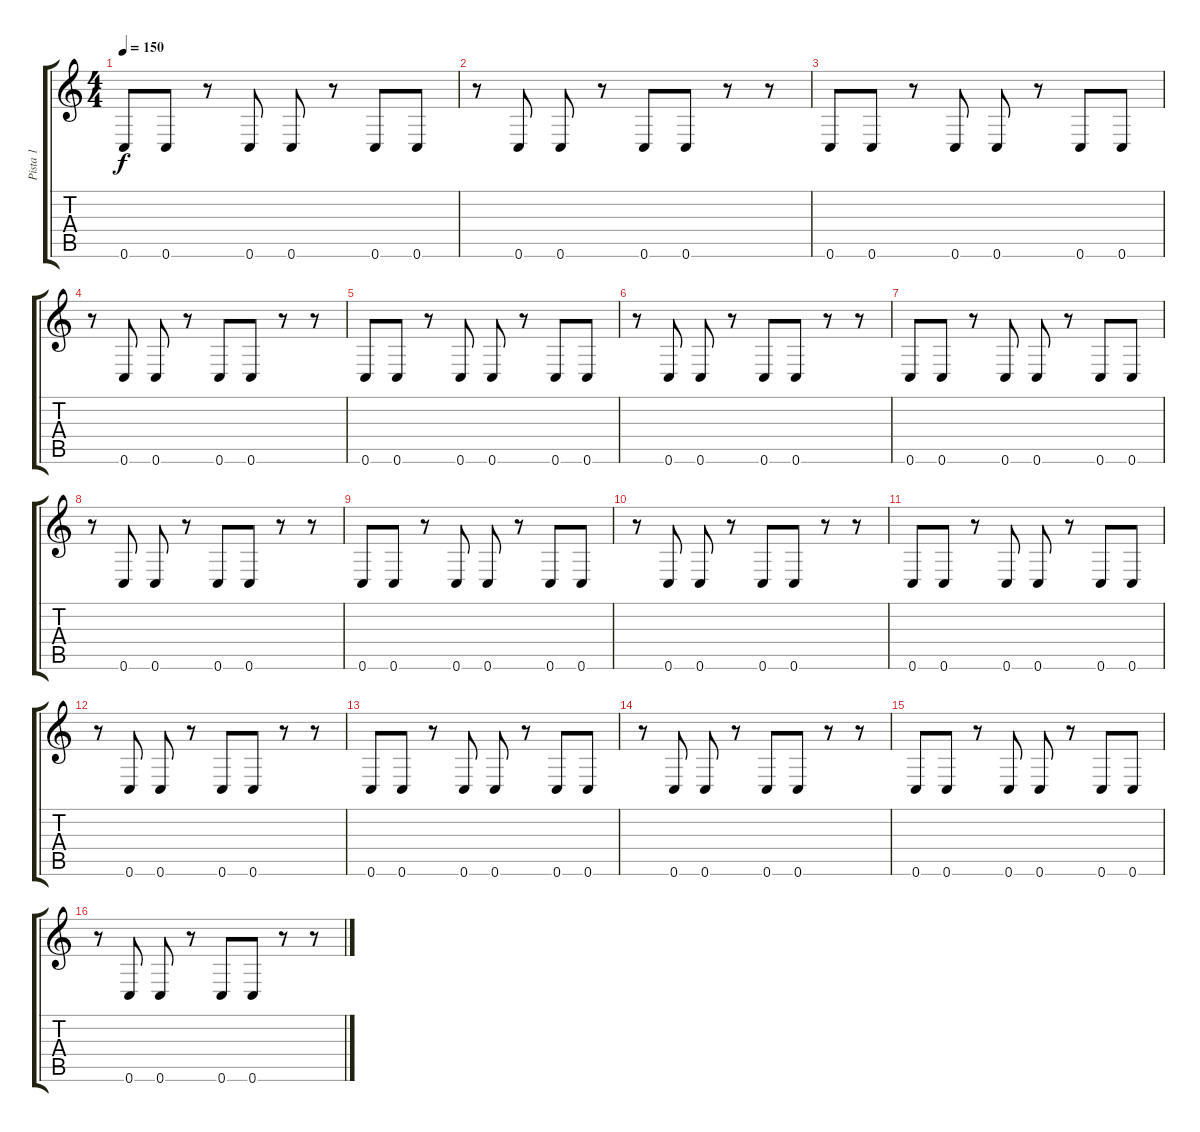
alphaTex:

\track ("Pista 1" "Pista 1") {instrument distortionguitar}
\staff {score tabs}
\tuning (E4 C4 G3 C3 G2 C2) {hide}
\ts (4 4)
\tempo 150
\clef g2
\ks c
0.6.8{dy f} 0.6.8 r.8 0.6.8 0.6.8 r.8 0.6.8 0.6.8 |
r.8 0.6.8 0.6.8 r.8 0.6.8 0.6.8 r.8 r.8 |
0.6.8 0.6.8 r.8 0.6.8 0.6.8 r.8 0.6.8 0.6.8 |
r.8 0.6.8 0.6.8 r.8 0.6.8 0.6.8 r.8 r.8 |
0.6.8 0.6.8 r.8 0.6.8 0.6.8 r.8 0.6.8 0.6.8 |
r.8 0.6.8 0.6.8 r.8 0.6.8 0.6.8 r.8 r.8 |
0.6.8 0.6.8 r.8 0.6.8 0.6.8 r.8 0.6.8 0.6.8 |
r.8 0.6.8 0.6.8 r.8 0.6.8 0.6.8 r.8 r.8 |
0.6.8 0.6.8 r.8 0.6.8 0.6.8 r.8 0.6.8 0.6.8 |
r.8 0.6.8 0.6.8 r.8 0.6.8 0.6.8 r.8 r.8 |
0.6.8 0.6.8 r.8 0.6.8 0.6.8 r.8 0.6.8 0.6.8 |
r.8 0.6.8 0.6.8 r.8 0.6.8 0.6.8 r.8 r.8 |
0.6.8 0.6.8 r.8 0.6.8 0.6.8 r.8 0.6.8 0.6.8 |
r.8 0.6.8 0.6.8 r.8 0.6.8 0.6.8 r.8 r.8 |
0.6.8 0.6.8 r.8 0.6.8 0.6.8 r.8 0.6.8 0.6.8 |
r.8 0.6.8 0.6.8 r.8 0.6.8 0.6.8 r.8 r.8
